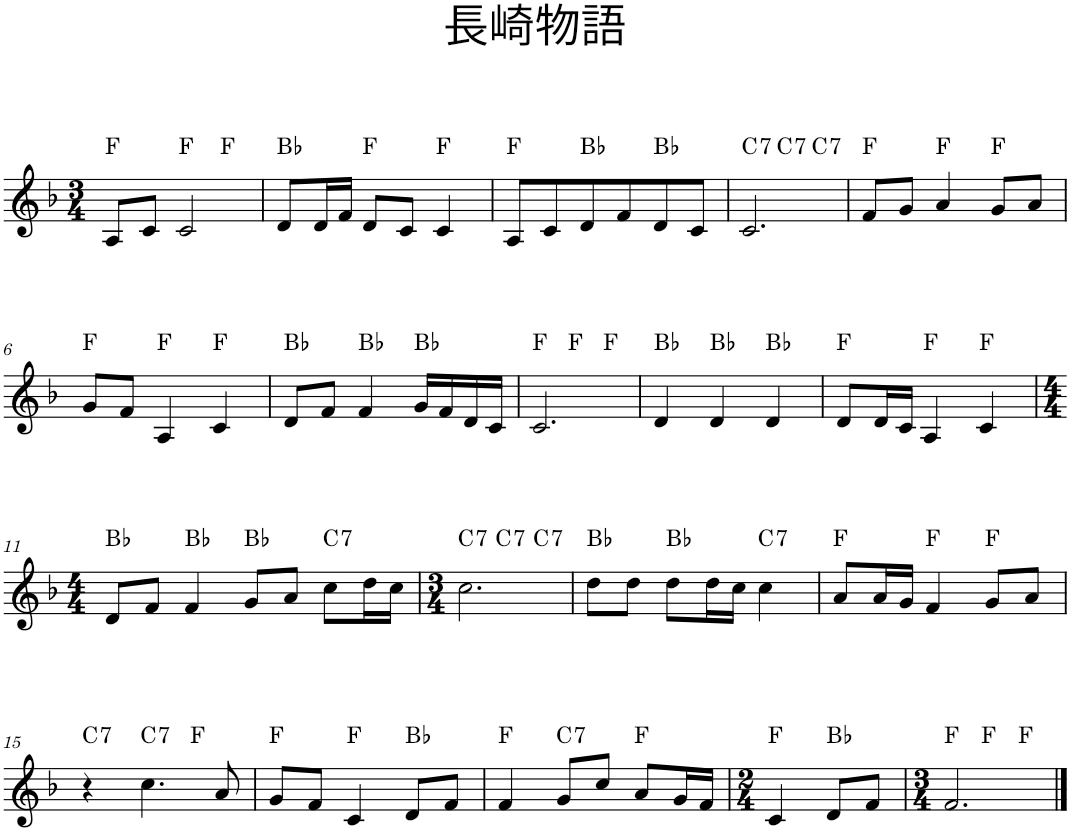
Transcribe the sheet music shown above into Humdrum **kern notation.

**kern	**harte
*part1	*part1
*staff1	*
*I"Piano	*
*I'Pno.	*
*clefG2	*
*k[b-]	*
*M3/4	*
=1	=1
*^	*
8A/L	2ryy	F:maj
8c/J	.	.
2c/	.	F:maj
.	4ryy	F:maj
*v	*v	*
=2	=2
8d/L	Bb:maj
16d/L	.
16f/JJ	.
8d/L	F:maj
8c/J	.
4c/	F:maj
=3	=3
8A/L	F:maj
8c/	.
8d/	Bb:maj
8f/	.
8d/	Bb:maj
8c/J	.
=4	=4
!	!LO:H:kt=7
*^	*
*	*^	*
2.c/	4ryy	2ryy	C:7
!	!	!	!LO:H:kt=7
.	2ryy	.	C:7
!	!	!	!LO:H:kt=7
.	.	4ryy	C:7
*v	*v	*v	*
=5	=5
8f/L	F:maj
8g/J	.
4a/	F:maj
8g/L	F:maj
8a/J	.
!!LO:LB:g=z
=6	=6
8g/L	F:maj
8f/J	.
4A/	F:maj
4c/	F:maj
=7	=7
8d/L	Bb:maj
8f/J	.
4f/	Bb:maj
16g/LL	Bb:maj
16f/	.
16d/	.
16c/JJ	.
=8	=8
*^	*
*	*^	*
2.c/	4ryy	2ryy	F:maj
.	2ryy	.	F:maj
.	.	4ryy	F:maj
*v	*v	*v	*
=9	=9
4d/	Bb:maj
4d/	Bb:maj
4d/	Bb:maj
=10	=10
8d/L	F:maj
16d/L	.
16c/JJ	.
4A/	F:maj
4c/	F:maj
!!LO:LB:g=z
=11	=11
*M4/4	*
8d/L	Bb:maj
8f/J	.
4f/	Bb:maj
8g/L	Bb:maj
8a/J	.
!	!LO:H:kt=7
8cc\L	C:7
16dd\L	.
16cc\JJ	.
=12	=12
*M3/4	*
!	!LO:H:kt=7
*^	*
*	*^	*
2.cc\	4ryy	2ryy	C:7
!	!	!	!LO:H:kt=7
.	2ryy	.	C:7
!	!	!	!LO:H:kt=7
.	.	4ryy	C:7
*v	*v	*v	*
=13	=13
8dd\L	Bb:maj
8dd\J	.
8dd\L	Bb:maj
16dd\L	.
16cc\JJ	.
!	!LO:H:kt=7
4cc\	C:7
=14	=14
8a/L	F:maj
16a/L	.
16g/JJ	.
4f/	F:maj
8g/L	F:maj
8a/J	.
!!LO:LB:g=z
=15	=15
!	!LO:H:kt=7
*^	*
4r	2ryy	C:7
!	!	!LO:H:kt=7
4.cc\	.	C:7
.	4ryy	F:maj
8a/	.	.
*v	*v	*
=16	=16
8g/L	F:maj
8f/J	.
4c/	F:maj
8d/L	Bb:maj
8f/J	.
=17	=17
4f/	F:maj
!	!LO:H:kt=7
8g/L	C:7
8cc/J	.
8a/L	F:maj
16g/L	.
16f/JJ	.
=18	=18
*M2/4	*
4c/	F:maj
8d/L	Bb:maj
8f/J	.
=19	=19
*M3/4	*
*^	*
*	*^	*
2.f/	4ryy	2ryy	F:maj
.	2ryy	.	F:maj
.	.	4ryy	F:maj
*v	*v	*v	*
==	==
*-	*-
